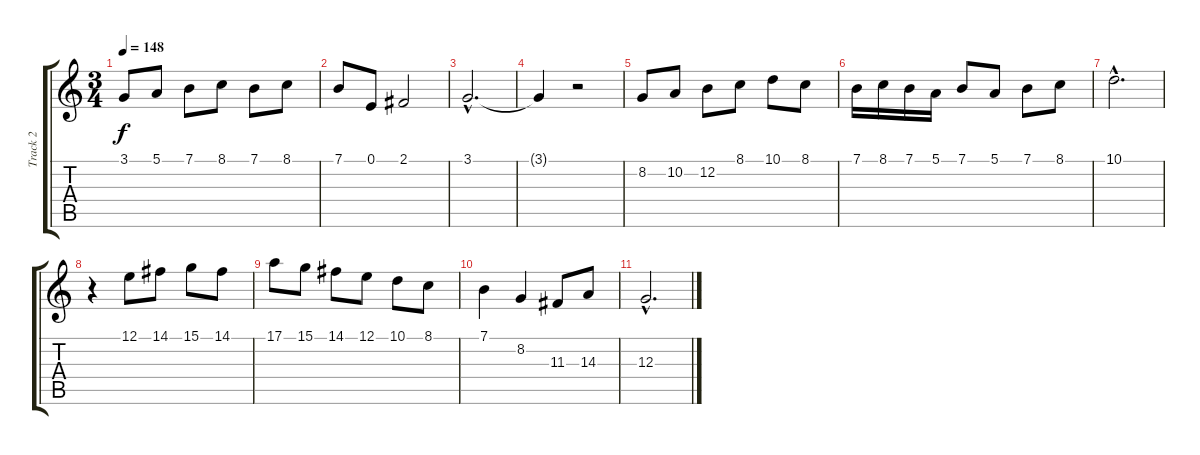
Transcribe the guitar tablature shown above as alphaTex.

\track ("Track 2" "Track 2") {instrument englishhorn}
\staff {score tabs}
\tuning (E4 B3 G3 D3 A2 E2) {hide}
\ts (3 4)
\tempo 148
\clef g2
\ks c
3.1.8{dy f} 5.1.8 7.1.8 8.1.8 7.1.8 8.1.8 |
7.1.8 0.1.8 2.1.2 |
3.1{hac}.2{d} |
3.1{t}.4 r.2 |
8.2.8 10.2.8 12.2.8 8.1.8 10.1.8 8.1.8 |
7.1.16 8.1.16 7.1.16 5.1.16 7.1.8 5.1.8 7.1.8 8.1.8 |
10.1{hac}.2{d} |
r.4 12.1.8 14.1.8 15.1.8 14.1.8 |
17.1.8 15.1.8 14.1.8 12.1.8 10.1.8 8.1.8 |
7.1.4 8.2.4 11.3.8 14.3.8 |
12.3{hac}.2{d}
